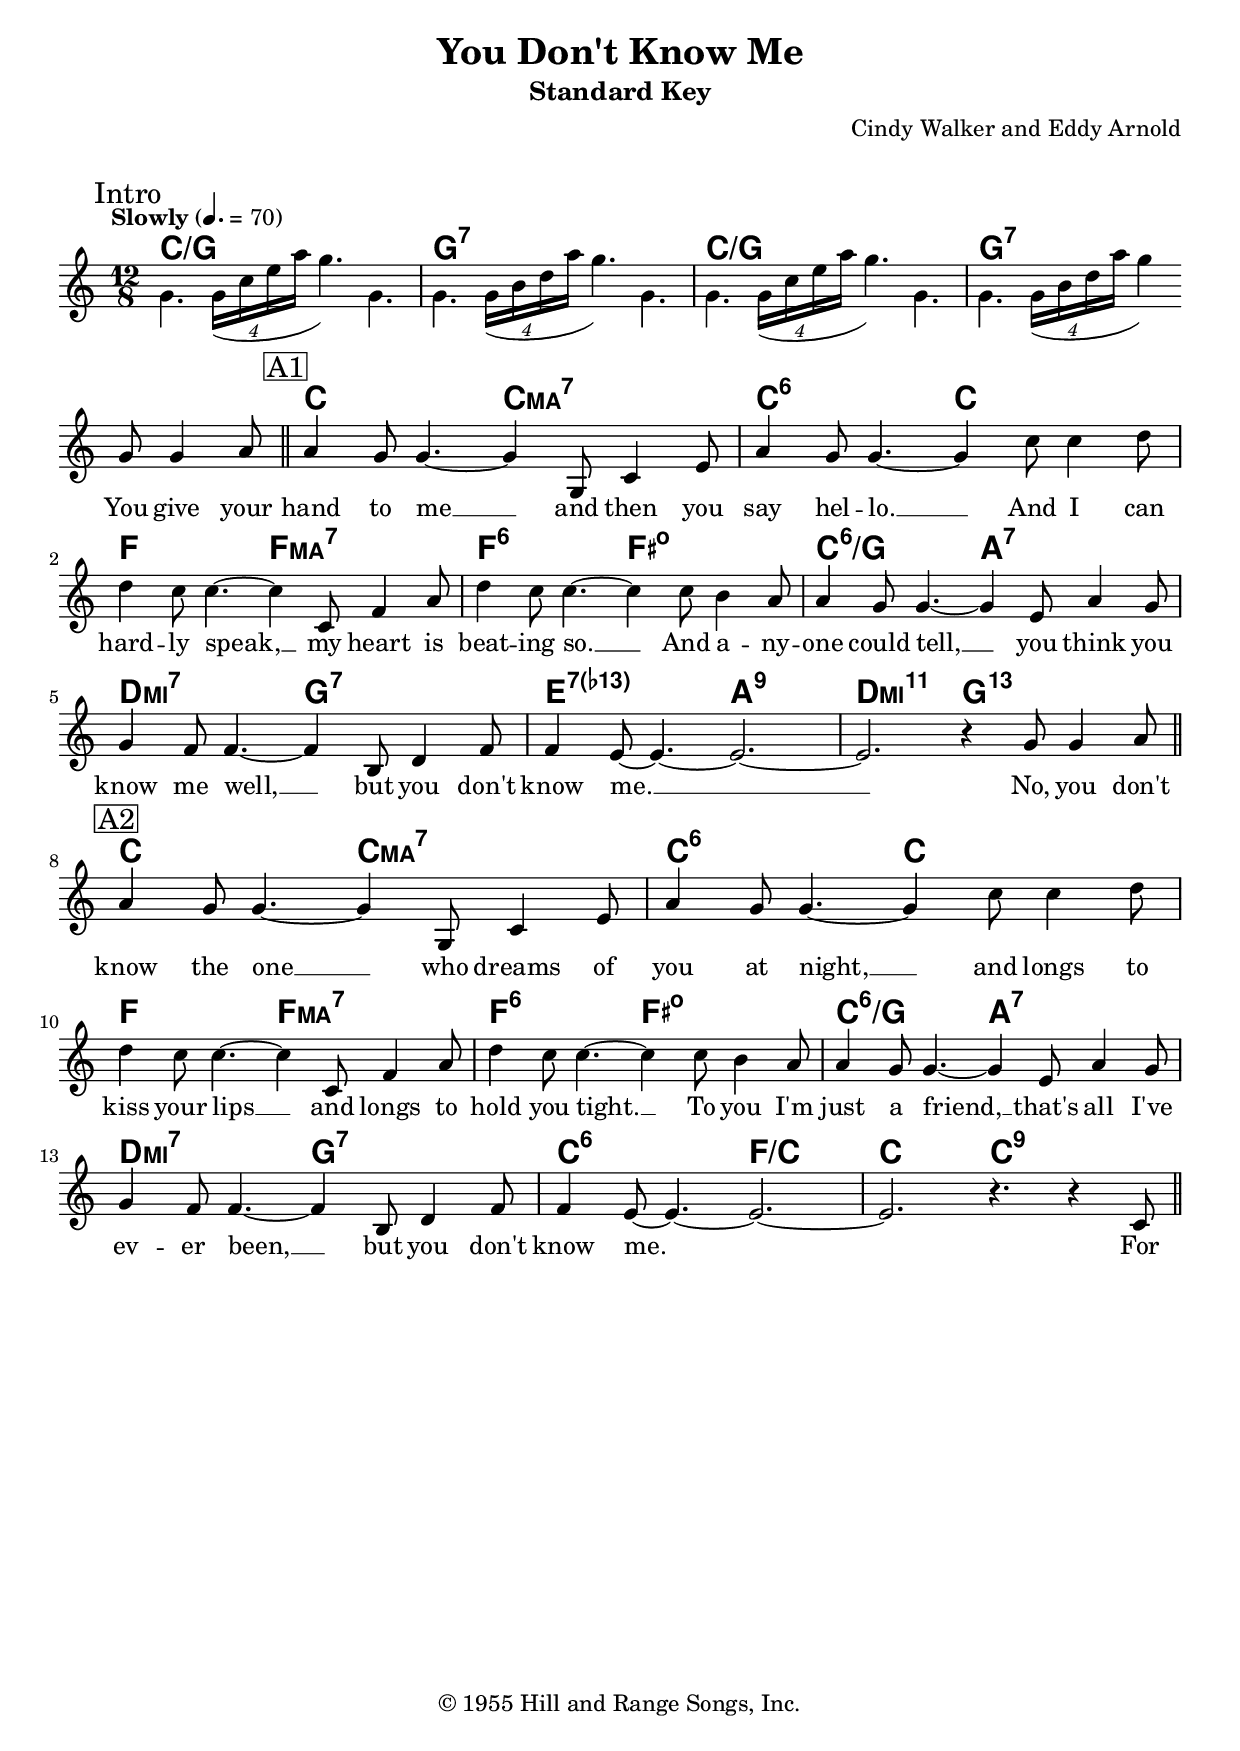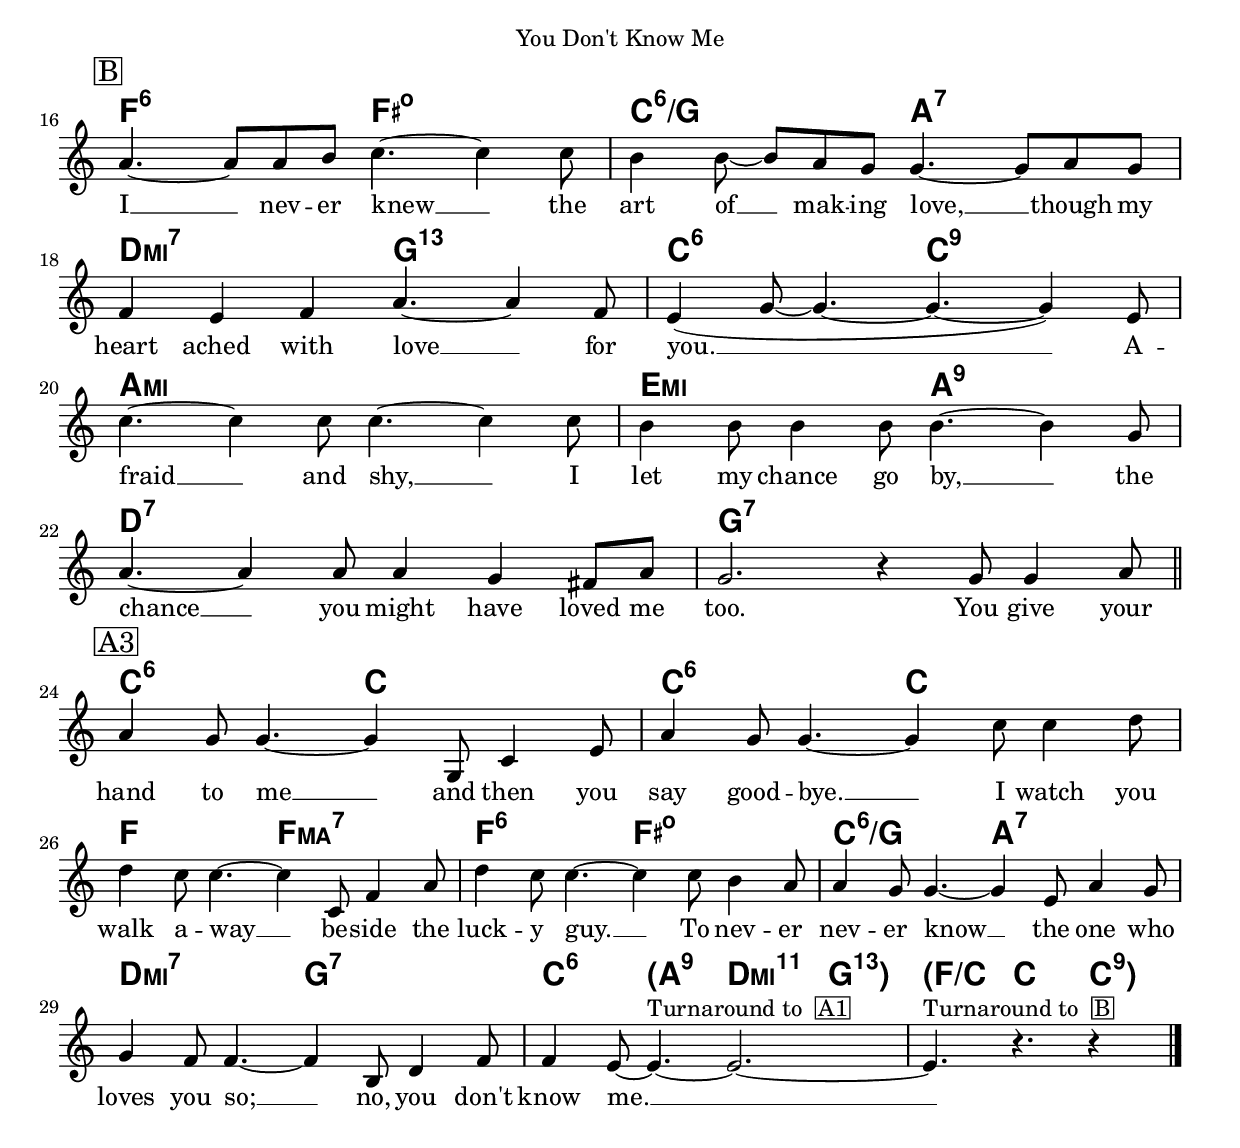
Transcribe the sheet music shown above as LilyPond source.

\version "2.24.0"

\include "english.ly"

instrument = "Standard Key"
whatKey = c
whatClef = "treble"

%% -*- Mode: LilyPond -*-

\include "lead-sheets.ily"

\header {
  title = "You Don't Know Me"
  subtitle = \instrument
  composer = "Cindy Walker and Eddy Arnold"
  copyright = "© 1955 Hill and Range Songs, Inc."
}

refrainLyrics = \lyricmode {
  You give your
  hand to me __ and then you
  say hel -- lo. __ And I can
  hard -- ly speak, __ my heart is
  beat -- ing so. __ And a -- ny --
  one could tell, __ you think you
  know me well, __ but you don't
  know me. __
  No, you don't
  know the one __ who dreams of
  you at night, __ and longs to
  kiss your lips __ and longs to
  hold you tight. __ To you I'm
  just a friend, __ that's all
  I've ev -- er been, __ but
  you don't know me.
  For
  I __ nev -- er knew __
  the art of __ mak -- ing love, __
  though my heart ached with love __ for
  you. __ A --
  fraid __ and shy, __ I
  let my chance go by, __ the
  chance __ you might have loved me
  too. You give your
  hand to me __ and then you
  say good -- bye. __ I watch you
  walk a -- way __ be -- side the
  luck -- y guy. __ To nev -- er
  nev -- er know __ the one who 
  loves you so; __ no, you don't
  know me. __
}

refrainChordsRayAndDiana = \chordmode {
  ef2./bf af2./bf ef2.:maj7/bf af4./bf g4.:7.9-.5+
  c2.:m7 f2.:9.11+ d4.:7.9+.5+ b4.:7.9+ af4./bf bf2.:7.5+
  
  ef2. ef2.:maj7 ef2.:7 bf4.:m9 a4.:7.5+
  af1.:maj7 a2.:dim7 d2.:7.9+
  g2.:m7 c2.:7 f2.:m7 bf2.:7
  g2.:7.5+ c2.:9+.5+ f2.:9 bf2.:7
  
  ef2. ef2.:maj7 ef2.:7 bf4.:m9 a4.:7.9+
  af1.:maj7 a2.:dim7 d2.:7.9+
  g2.:m7 c2.:7.9- f2.:m7 bf2.:7
  df2.:9 d2.:7.9+ ef2. bf4.:m7 a2.:7.5-
  
  af2.:maj7 a2.:dim7 ef2./bf c2.:7
  f2.:m7 bf2.:13 ef2. d4.:7.9+ g4.:7.5+ 
  c1.:m g2.:m7 c2.:7
  f2.:7 b2.:7.5- bf2.:7 bf2.:7.5+

  ef2. ef2.:maj7 ef2.:6 c4:m7 bf4:m7 a4:7.5-
  af1.:maj7 a2.:dim7 d2.:7.9+
  g2.:m7 c2.:7 f2.:m7 bf2.:7
  ef2. 
  \chordOpenParen{ c2.:7 }
  f2.:m7
  \chordCloseParen{ bf2.:7.5+ }
}

refrainChordsRay = \chordmode {
  ef1./bf bf1.:7 ef1./bf bf1.:7
  
  ef2. ef2.:maj7 ef2.:6 ef2. af2. af2.:maj7 af2.:6 a2.:dim7
  ef2.:6/bf c2.:7 f2.:m7 bf2.:7
  g2.:7.13- c2.:9 f2.:m11 bf2.:13

  ef2. ef2.:maj7 ef2.:6 ef2. af2. af2.:maj7 af2.:6 a2.:dim7
  ef2.:6/bf c2.:7 f2.:m7 bf2.:7
  ef2.:6 af2./ef ef2. ef2.:9

  af2.:6 a2.:dim7 ef2.:6/bf c2.:7 f2.:m7 bf2.:13 ef2.:6 ef2.:9
  c1.:m g2.:m c2.:9 f1.:7 bf1.:7
  
  ef2.:6 ef2. ef2.:6 ef2. af2. af2.:maj7 af2.:6 a2.:dim7
  ef2.:6/bf c2.:7 f2.:m7 bf2.:7
  ef4.:6
  \chordOpenParen{ c4.:9 }
  f4.:m11
  \chordCloseParen{ bf4.:13 }
  \chordOpenParen{ af4./ef }
  ef4.
  \chordCloseParen{ ef8.:9 }
}

refrainChords = \refrainChordsRay

refrainKey = ef

refrainMelody = \relative f' {
  \time 12/8
  \key \refrainKey \major
  \clef \whatClef
  \tempo "Slowly" 4. = 70

  \mark \markup{ "Intro" }

    <<
      \new Voice
      { \voiceTwo
  bf4. \tuplet 4/6 { bf16( ef16 g16 c16 } bf4.) bf,4. |
  bf4. \tuplet 4/6 { bf16( d16 f16 c'16 } bf4.) bf,4. |
  bf4. \tuplet 4/6 { bf16( ef16 g16 c16 } bf4.) bf,4. |
  bf4. \tuplet 4/6 { bf16( d16 f16 c'16 } bf4)
      }
      { \voiceOne
	s1. | s1. | s1. | s2. s4
	}
      >>
  \oneVoice

  \bar ""
  \break

  bf,8 bf4 c8 |

  \bar "||"

  \mark \markup{ \box "A1" }
  \set Score.currentBarNumber = #0


  c4 bf8 bf4.~ bf4 bf,8 ef4 g8 |
  c4 bf8 bf4.~ bf4 ef8 ef4 f8 |
  f4 ef8 ef4.~ ef4 ef,8 af4 c8 |
  f4 ef8 ef4.~ ef4 ef8 d4 c8 |
  c4 bf8 bf4.~ bf4 g8 c4 bf8 |
  bf4 af8 af4.~ af4 d,8 f4 af8 |
  af4 g8~ g4.~ g2.~ |
  g2. r4 bf8 bf4 c8 |

  \bar "||"
  \break

  \mark \markup{ \box "A2" }

  c4 bf8 bf4.~ bf4 bf,8 ef4 g8 |
  c4 bf8 bf4.~ bf4 ef8 ef4 f8 |
  f4 ef8 ef4.~ ef4 ef,8 af4 c8 |
  f4 ef8 ef4.~ ef4 ef8 d4 c8 |
  c4 bf8 bf4.~ bf4 g8 c4 bf8 |
  bf4 af8 af4.~ af4 d,8 f4 af8 |
  af4 g8~ g4.~ g2.~ |
  g2. r4. r4 ef8 |

  \bar "||"
  \pageBreak

  \mark \markup{ \box "B" }
  
  c'4.~ c8 c8 d8 ef4.~ ef4 ef8 |
  d4 d8~ d8 c8 bf8 bf4.~ bf8 c8 bf8 |
  \break
  af4 g4 af4 c4.~ c4 af8 |
  g4( bf8~ bf4.~ bf4.~ bf4) g8 |
  \break
  ef'4.~ ef4 ef8 ef4.~ ef4 ef8 |
  d4 d8 d4 d8 d4.~ d4 bf8 |
  \break
  c4.~ c4 c8 c4 bf4 a8 c8 |
  bf2. r4 bf8 bf4 c8 |

  \bar "||"
  \break

  \mark \markup{ \box "A3" }

  c4 bf8 bf4.~ bf4 bf,8 ef4 g8 |
  c4 bf8 bf4.~ bf4 ef8 ef4 f8 |
  f4 ef8 ef4.~ ef4 ef,8 af4 c8 |
  f4 ef8 ef4.~ ef4 ef8 d4 c8 |
  c4 bf8 bf4.~ bf4 g8 c4 bf8 |
  bf4 af8 af4.~ af4 d,8 f4 af8 |
  af4 g8~ g4.~^\markup{ "Turnaround to " \box "A1" } g2.~ |
  \partial 8*8 g4.^\markup{ "Turnaround to " \box "B" } r4. r4 |

  \bar "|."
}

\include "paper.ily"

\markup {
  % Leave a gap after the header
  \vspace #1
}

\include "refrain.ily"

performanceNotes =
\markup {
  \column {
    \line { \huge { guitar intro (legato), guitar and vocal A1, band joins at A2 rest of chorus  } }
    \line { \huge { guitar solo A1,A2 accordion solo A1,A2, vocal B to end, hold ''so'' at bar 29, rubato to end  } }
  }
}

\include "notes.ily"

